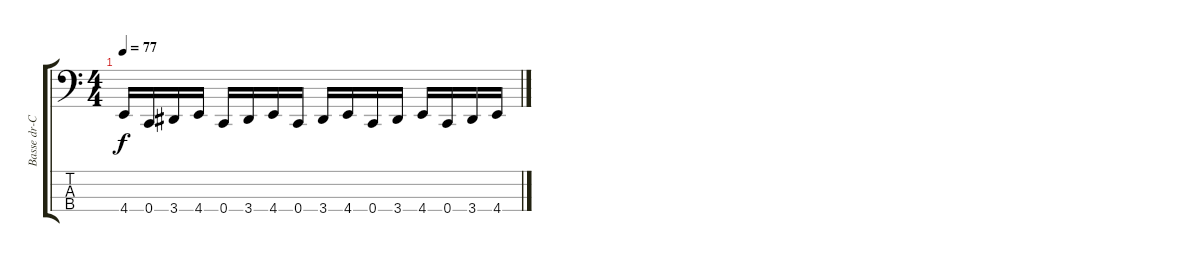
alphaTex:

\track ("Basse dr-C" "Basse dr-C") {instrument electricbassfinger}
\staff {score tabs}
\tuning (F2 C2 G1 C1) {hide}
\ts (4 4)
\tempo 77
\clef f4
\ks c
4.4.16{dy f} 0.4.16 3.4.16 4.4.16 0.4.16 3.4.16 4.4.16 0.4.16 3.4.16 4.4.16 0.4.16 3.4.16 4.4.16 0.4.16 3.4.16 4.4.16
